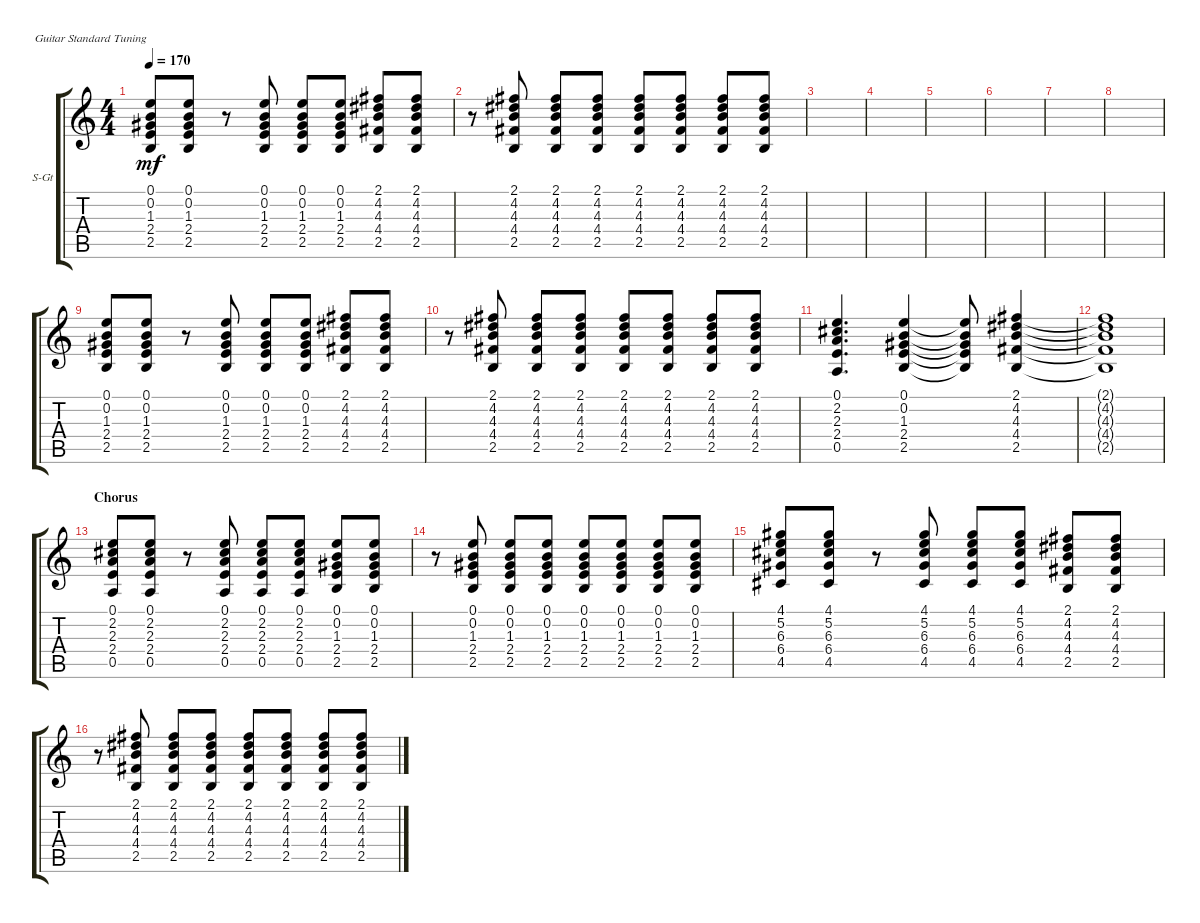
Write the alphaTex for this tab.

\defaultSystemsLayout 4
\bracketExtendMode groupsimilarinstruments
\firstSystemTrackNameOrientation horizontal
\otherSystemsTrackNameOrientation horizontal
\track ("Solo Guitar" "S-Gt") {instrument acousticguitarsteel}
\staff {score tabs}
\tuning (E4 B3 G3 D3 A2 E2)
\ts (4 4)
\tempo 170
\clef g2
\ks c
(2.5 2.4 1.3 0.2 0.1).8{dy mf} (2.5 2.4 1.3 0.2 0.1).8 r.8 (2.5 2.4 1.3 0.2 0.1).8 (2.5 2.4 1.3 0.2 0.1).8 (2.5 2.4 1.3 0.2 0.1).8 (2.1 4.2 4.3 4.4 2.5).8 (2.1 4.2 4.3 4.4 2.5).8 |
r.8 (2.1 4.2 4.3 4.4 2.5).8 (2.1 4.2 4.3 4.4 2.5).8 (2.1 4.2 4.3 4.4 2.5).8 (2.1 4.2 4.3 4.4 2.5).8 (2.1 4.2 4.3 4.4 2.5).8 (2.1 4.2 4.3 4.4 2.5).8 (2.1 4.2 4.3 4.4 2.5).8 |
|
|
|
|
|
|
(2.5 2.4 1.3 0.2 0.1).8 (2.5 2.4 1.3 0.2 0.1).8 r.8 (2.5 2.4 1.3 0.2 0.1).8 (2.5 2.4 1.3 0.2 0.1).8 (2.5 2.4 1.3 0.2 0.1).8 (2.1 4.2 4.3 4.4 2.5).8 (2.1 4.2 4.3 4.4 2.5).8 |
r.8 (2.1 4.2 4.3 4.4 2.5).8 (2.1 4.2 4.3 4.4 2.5).8 (2.1 4.2 4.3 4.4 2.5).8 (2.1 4.2 4.3 4.4 2.5).8 (2.1 4.2 4.3 4.4 2.5).8 (2.1 4.2 4.3 4.4 2.5).8 (2.1 4.2 4.3 4.4 2.5).8 |
(2.4 2.3 2.2 0.1 0.5).4{d} (2.4 1.3 0.2 0.1 2.5).4 (2.4{t} 1.3{t} 0.2{t} 0.1{t} 2.5{t}).8 (2.1 4.2 4.3 4.4 2.5).4 |
(2.5{t} 4.4{t} 4.3{t} 4.2{t} 2.1{t}).1 |
\section ("" "Chorus")
(0.5 2.4 2.3 2.2 0.1).8 (0.5 2.4 2.3 2.2 0.1).8 r.8 (0.5 2.4 2.3 2.2 0.1).8 (0.5 2.4 2.3 2.2 0.1).8 (0.5 2.4 2.3 2.2 0.1).8 (2.5 2.4 1.3 0.2 0.1).8 (2.5 2.4 1.3 0.2 0.1).8 |
r.8 (2.5 2.4 1.3 0.2 0.1).8 (2.5 2.4 1.3 0.2 0.1).8 (2.5 2.4 1.3 0.2 0.1).8 (2.5 2.4 1.3 0.2 0.1).8 (2.5 2.4 1.3 0.2 0.1).8 (2.5 2.4 1.3 0.2 0.1).8 (2.5 2.4 1.3 0.2 0.1).8 |
(4.5 6.4 6.3 5.2 4.1).8 (4.5 6.4 6.3 5.2 4.1).8 r.8 (4.5 6.4 6.3 5.2 4.1).8 (4.5 6.4 6.3 5.2 4.1).8 (4.5 6.4 6.3 5.2 4.1).8 (2.5 4.4 4.3 4.2 2.1).8 (2.5 4.4 4.3 4.2 2.1).8 |
r.8 (2.5 4.4 4.3 4.2 2.1).8 (2.5 4.4 4.3 4.2 2.1).8 (2.5 4.4 4.3 4.2 2.1).8 (2.5 4.4 4.3 4.2 2.1).8 (2.5 4.4 4.3 4.2 2.1).8 (2.5 4.4 4.3 4.2 2.1).8 (2.5 4.4 4.3 4.2 2.1).8
